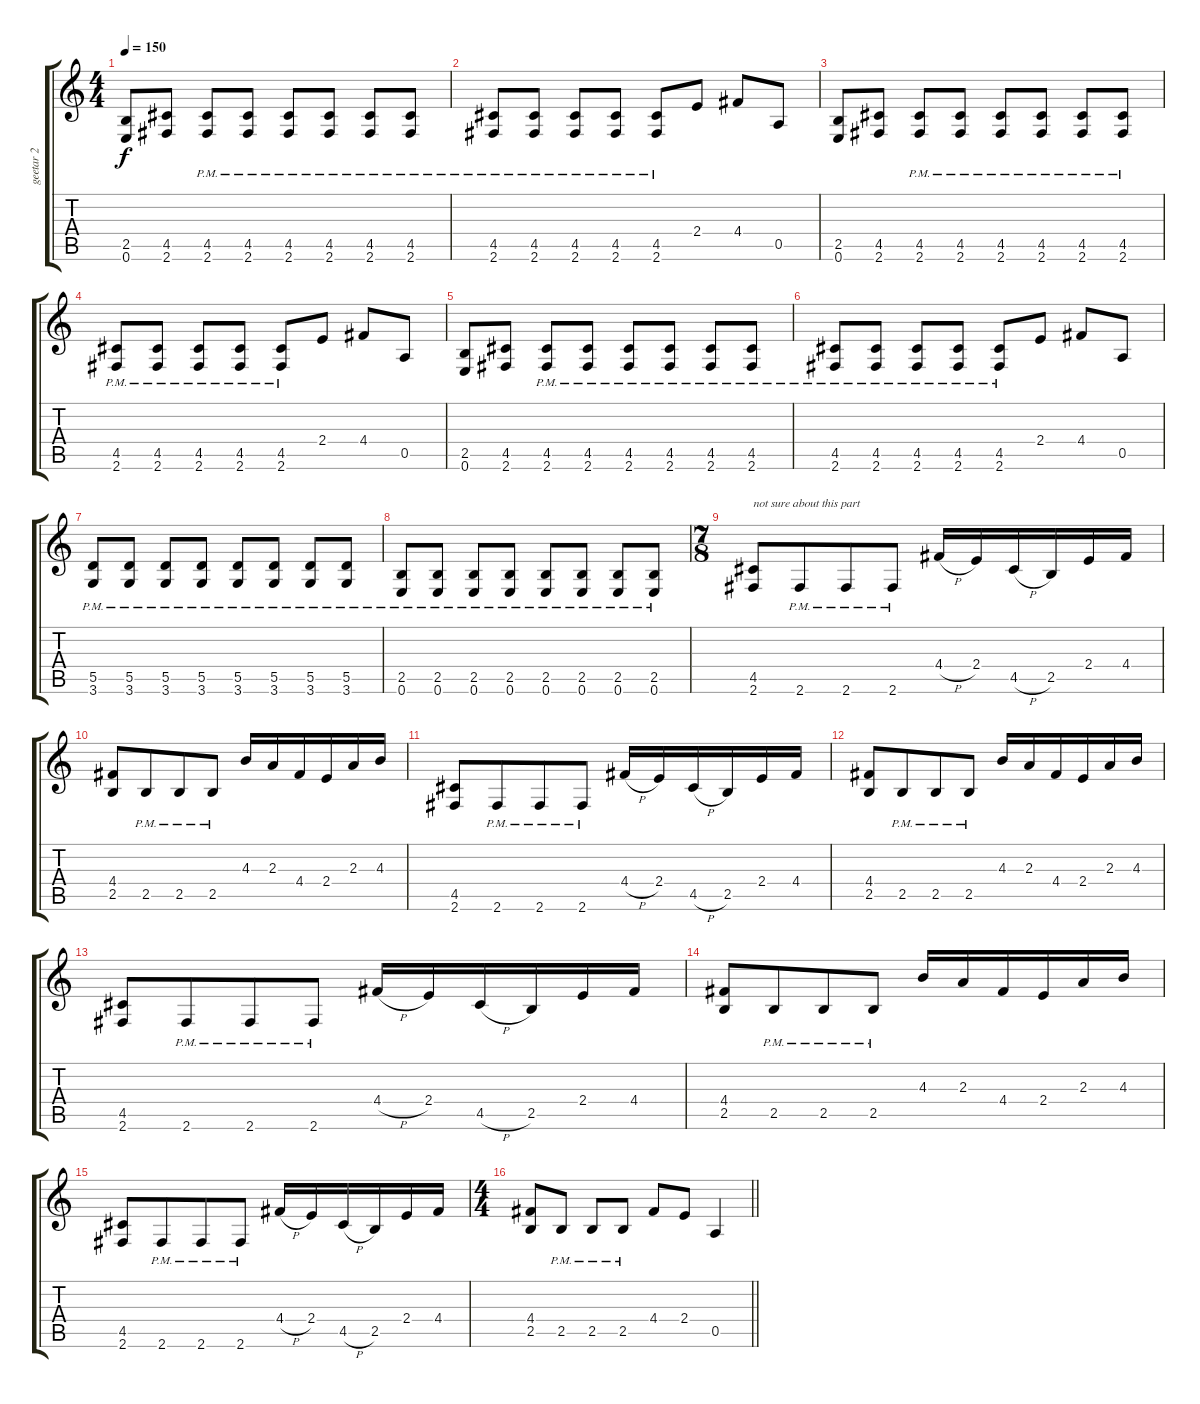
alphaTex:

\track ("geetar 2" "geetar 2") {instrument distortionguitar}
\staff {score tabs}
\tuning (E4 B3 G3 D3 A2 E2) {hide}
\ts (4 4)
\tempo 150
\clef g2
\ks c
(2.5 0.6).8{dy f} (4.5 2.6).8 (4.5{pm} 2.6{pm}).8 (4.5{pm} 2.6{pm}).8 (4.5{pm} 2.6{pm}).8 (4.5{pm} 2.6{pm}).8 (4.5{pm} 2.6{pm}).8 (4.5{pm} 2.6{pm}).8 |
(4.5{pm} 2.6{pm}).8 (4.5{pm} 2.6{pm}).8 (4.5{pm} 2.6{pm}).8 (4.5{pm} 2.6{pm}).8 (4.5{pm} 2.6{pm}).8 2.4.8 4.4.8 0.5.8 |
(2.5 0.6).8 (4.5 2.6).8 (4.5{pm} 2.6{pm}).8 (4.5{pm} 2.6{pm}).8 (4.5{pm} 2.6{pm}).8 (4.5{pm} 2.6{pm}).8 (4.5{pm} 2.6{pm}).8 (4.5{pm} 2.6{pm}).8 |
(4.5{pm} 2.6{pm}).8 (4.5{pm} 2.6{pm}).8 (4.5{pm} 2.6{pm}).8 (4.5{pm} 2.6{pm}).8 (4.5{pm} 2.6{pm}).8 2.4.8 4.4.8 0.5.8 |
(2.5 0.6).8 (4.5 2.6).8 (4.5{pm} 2.6{pm}).8 (4.5{pm} 2.6{pm}).8 (4.5{pm} 2.6{pm}).8 (4.5{pm} 2.6{pm}).8 (4.5{pm} 2.6{pm}).8 (4.5{pm} 2.6{pm}).8 |
(4.5{pm} 2.6{pm}).8 (4.5{pm} 2.6{pm}).8 (4.5{pm} 2.6{pm}).8 (4.5{pm} 2.6{pm}).8 (4.5{pm} 2.6{pm}).8 2.4.8 4.4.8 0.5.8 |
(5.5{pm} 3.6{pm}).8 (5.5{pm} 3.6{pm}).8 (5.5{pm} 3.6{pm}).8 (5.5{pm} 3.6{pm}).8 (5.5{pm} 3.6{pm}).8 (5.5{pm} 3.6{pm}).8 (5.5{pm} 3.6{pm}).8 (5.5{pm} 3.6{pm}).8 |
(2.5{pm} 0.6{pm}).8 (2.5{pm} 0.6{pm}).8 (2.5{pm} 0.6{pm}).8 (2.5{pm} 0.6{pm}).8 (2.5{pm} 0.6{pm}).8 (2.5{pm} 0.6{pm}).8 (2.5{pm} 0.6{pm}).8 (2.5{pm} 0.6{pm}).8 |
\ts (7 8)
(4.5 2.6).8{txt "not sure about this part"} 2.6{pm}.8 2.6{pm}.8 2.6{pm}.8 4.4{h}.16 2.4.16 4.5{h}.16 2.5.16 2.4.16 4.4.16 |
(4.4 2.5).8 2.5{pm}.8 2.5{pm}.8 2.5{pm}.8 4.3.16 2.3.16 4.4.16 2.4.16 2.3.16 4.3.16 |
(4.5 2.6).8 2.6{pm}.8 2.6{pm}.8 2.6{pm}.8 4.4{h}.16 2.4.16 4.5{h}.16 2.5.16 2.4.16 4.4.16 |
(4.4 2.5).8 2.5{pm}.8 2.5{pm}.8 2.5{pm}.8 4.3.16 2.3.16 4.4.16 2.4.16 2.3.16 4.3.16 |
(4.5 2.6).8 2.6{pm}.8 2.6{pm}.8 2.6{pm}.8 4.4{h}.16 2.4.16 4.5{h}.16 2.5.16 2.4.16 4.4.16 |
(4.4 2.5).8 2.5{pm}.8 2.5{pm}.8 2.5{pm}.8 4.3.16 2.3.16 4.4.16 2.4.16 2.3.16 4.3.16 |
(4.5 2.6).8 2.6{pm}.8 2.6{pm}.8 2.6{pm}.8 4.4{h}.16 2.4.16 4.5{h}.16 2.5.16 2.4.16 4.4.16 |
\ts (4 4)
\barLineRight lightlight
(4.4 2.5).8 2.5{pm}.8 2.5{pm}.8 2.5{pm}.8 4.4.8 2.4.8 0.5.4
